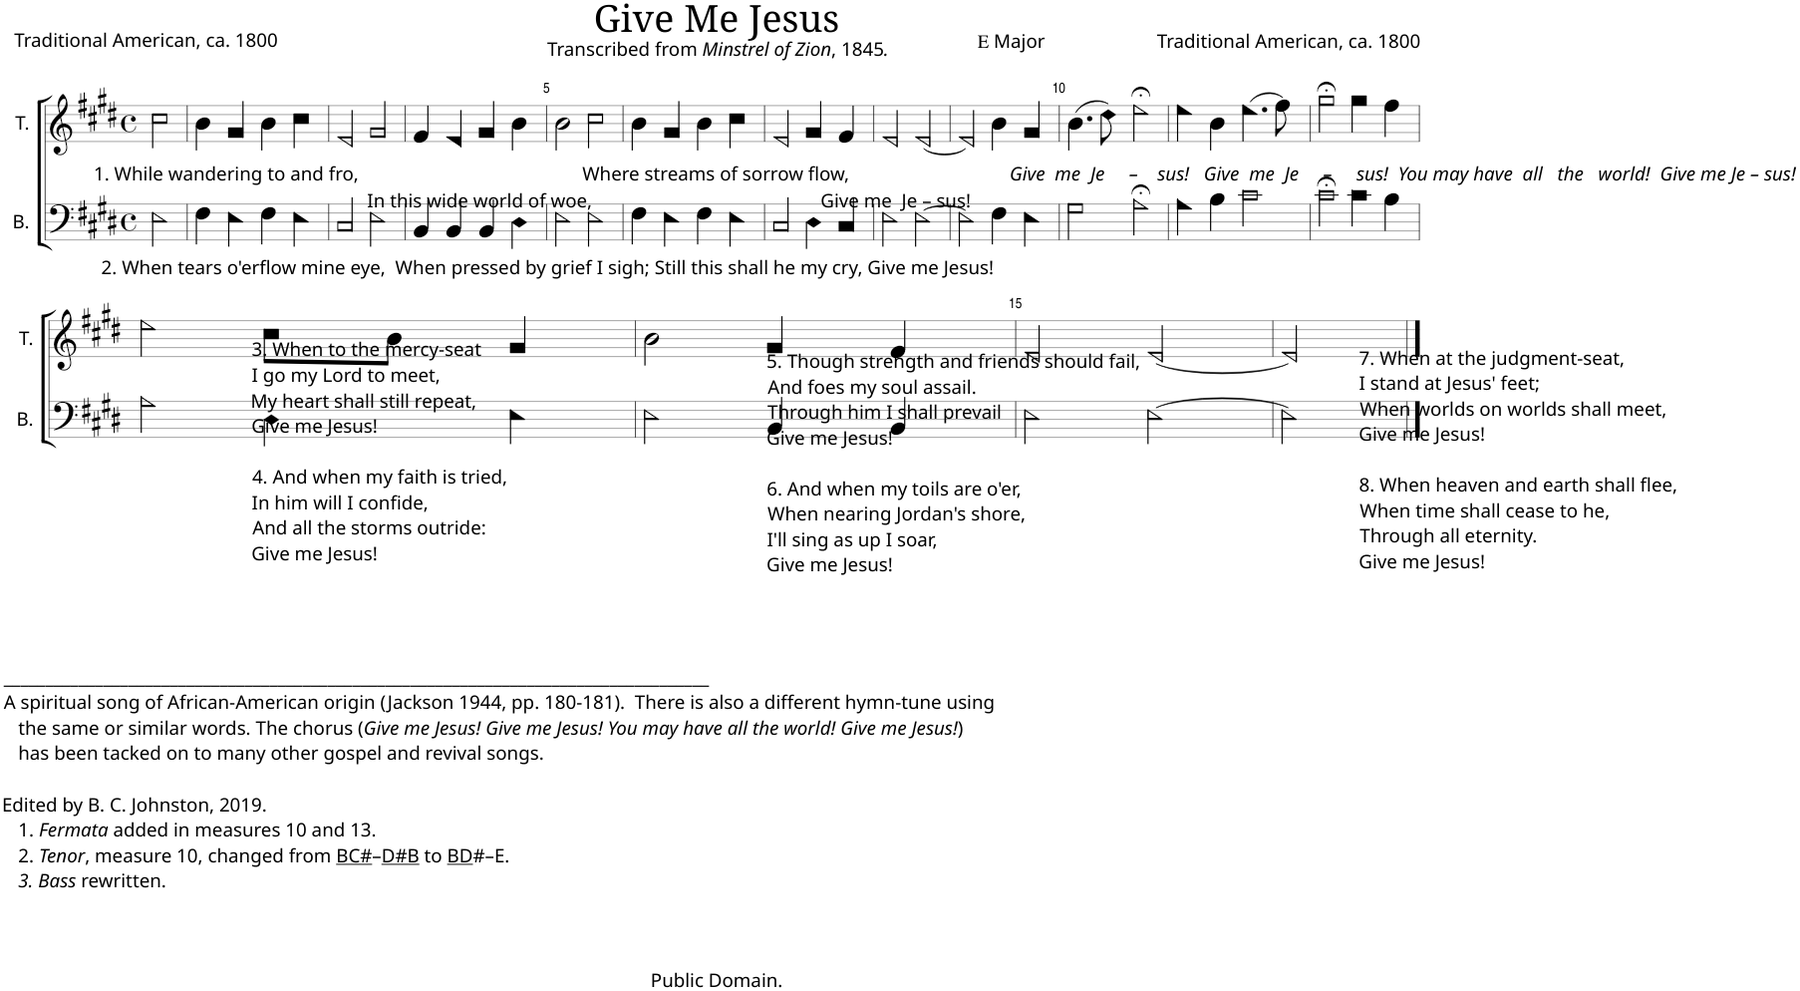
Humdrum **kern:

**kern	**kern	**kern	**kern
*part4	*part3	*part2	*part1
*staff4	*staff3	*staff2	*staff1
*I"B.	*I"T.	*I"C.	*I"Tr.
*I'B.	*I'T.	*I'C.	*I'Tr.
*clefF4	*clefG2	*clefG2	*clefG2
*k[f#c#g#d#]	*k[f#c#g#d#]	*k[f#c#g#d#]	*k[f#c#g#d#]
*M4/4	*M4/4	*M4/4	*M4/4
*met(c)	*met(c)	*met(c)	*met(c)
=1	=1	=1	=1
!	!LO:TX:b:t=1. While wandering to and fro,                                              Where streams of sorrow flow,	!	!
!	!LO:TX:b:i:t=Give  me  Je     –    sus!   Give  me  Je     –     sus!  You may have  all   the   world!  Give me Je – sus!	!	!
!LO:TX:b:t=_____________________________________________________________________________________	!	!	!
!LO:TX:b:t=A spiritual song of African-American origin (Jackson 1944, pp. 180-181).  There is also a different hymn-tune using	!	!	!
!LO:TX:b:t=the same or similar words. The chorus (	!	!	!
!LO:TX:b:i:t=Give me Jesus! Give me Jesus! You may have all the world! Give me Jesus!	!	!	!
!LO:TX:b:t=)	!	!	!
!LO:TX:b:t=has been tacked on to many other gospel and revival songs.	!	!	!
!LO:TX:b:t=Edited by B. C. Johnston, 2019.	!	!	!
!LO:TX:b:t=1.	!	!	!
!LO:TX:b:i:t=Fermata	!	!	!
!LO:TX:b:t=added in measures 10 and 13.	!	!	!
!LO:TX:b:t=2.	!	!	!
!LO:TX:b:i:t=Tenor	!	!	!
!LO:TX:b:t=, measure 10, changed from	!	!	!
!LO:TX:b:t=BC#	!	!	!
!LO:TX:b:t=–	!	!	!
!LO:TX:b:t=D#B	!	!	!
!LO:TX:b:t=to	!	!	!
!LO:TX:b:t=BD	!	!	!
!LO:TX:b:t=#–E.	!	!	!
!LO:TX:b:i:t=3. Bass	!	!	!
!LO:TX:b:t=rewritten.	!	!	!
!LO:TX:b:t=2. When tears o'erflow mine eye,  When pressed by grief I sigh; Still this shall he my cry, Give me Jesus!	!	!	!
!LO:TX:b:t=3. When to the mercy-seat	!	!	!
!LO:TX:b:t=I go my Lord to meet,	!	!	!
!LO:TX:b:t=My heart shall still repeat,	!	!	!
!LO:TX:b:t=Give me Jesus!	!	!	!
!LO:TX:b:t=4. And when my faith is tried,	!	!	!
!LO:TX:b:t=In him will I confide,	!	!	!
!LO:TX:b:t=And all the storms outride&colon;	!	!	!
!LO:TX:b:t=Give me Jesus!	!	!	!
2E!\	2cc#!\	2r	2r
=2	=2	=2	=2
4F#!\	4b!\	1r	1r
4E!\	4g#!/	.	.
4F#!\	4b!\	.	.
4E!\	4cc#!\	.	.
=3	=3	=3	=3
2C#!/	2e!/	1r	1r
!	!LO:TX:b:t=In this wide world of woe,                                               Give me  Je – sus!	!	!
2E!\	2g#!/	.	.
=4	=4	=4	=4
4BB!/	4f#!/	1r	1r
4BB!/	4e!/	.	.
!LO:TX:b:t=5. Though strength and friends should fail,	!	!	!
!LO:TX:b:t=And foes my soul assail.	!	!	!
!LO:TX:b:t=Through him I shall prevail	!	!	!
!LO:TX:b:t=Give me Jesus!	!	!	!
!LO:TX:b:t=6. And when my toils are o'er,	!	!	!
!LO:TX:b:t=When nearing Jordan's shore,	!	!	!
!LO:TX:b:t=I'll sing as up I soar,	!	!	!
!LO:TX:b:t=Give me Jesus!	!	!	!
4BB!/	4g#!/	.	.
4D#!\	4b!\	.	.
=5	=5	=5	=5
2E!\	2b!\	1r	2r
2E!\	2cc#!\	.	2r
=6	=6	=6	=6
4F#!\	4b!\	1r	1r
4E!\	4g#!/	.	.
4F#!\	4b!\	.	.
4E!\	4cc#!\	.	.
=7	=7	=7	=7
2C#!/	2e!/	1r	1r
4D#!\	4g#!/	.	.
4C#!/	4f#!/	.	.
=8	=8	=8	=8
2E!\	2e!/	1r	1r
[2E!\	[2e!/	.	.
=9	=9	=9	=9
!LO:TX:b:t=7. When at the judgment-seat,	!	!	!
!LO:TX:b:t=I stand at Jesus' feet;	!	!	!
!LO:TX:b:t=When worlds on worlds shall meet,	!	!	!
!LO:TX:b:t=Give me Jesus!	!	!	!
!LO:TX:b:t=8. When heaven and earth shall flee,	!	!	!
!LO:TX:b:t=When time shall cease to he,	!	!	!
!LO:TX:b:t=Through all eternity.	!	!	!
!LO:TX:b:t=Give me Jesus!	!	!	!
2E!\]	2e!/]	1r	1r
4F#!\	4b!\	.	.
4E!\	4g#!/	.	.
=10	=10	=10	=10
2G#!\	(4.b!\	1r	1r
.	8dd#!\)	.	.
2A;<!\	2ee;<!\	.	.
=11	=11	=11	=11
4A!\	4ee!\	1r	1r
4B!\	4b!\	.	.
2c#!\	(4.ee!\	.	.
.	8ff#!\)	.	.
=12	=12	=12	=12
2c#;<!\	2gg#;<!\	1r	1r
4c#!\	4gg#!\	.	.
4B!\	4ff#!\	.	.
!!LO:LB:g=z
=13	=13	=13	=13
2A!\	2ee!\	1r	1r
4D#!\	8cc#!\L	.	.
.	8b!\J	.	.
4E!\	4g#!/	.	.
=14	=14	=14	=14
2E!\	2b!\	1r	1r
4BB!/	4g#!/	.	.
4BB!/	4f#!/	.	.
=15	=15	=15	=15
2E!\	2e!/	1r	1r
[2E!\	[2e!/	.	.
=16	=16	=16	=16
2E!\]	2e!/]	2r	2r
==	==	==	==
*-	*-	*-	*-
